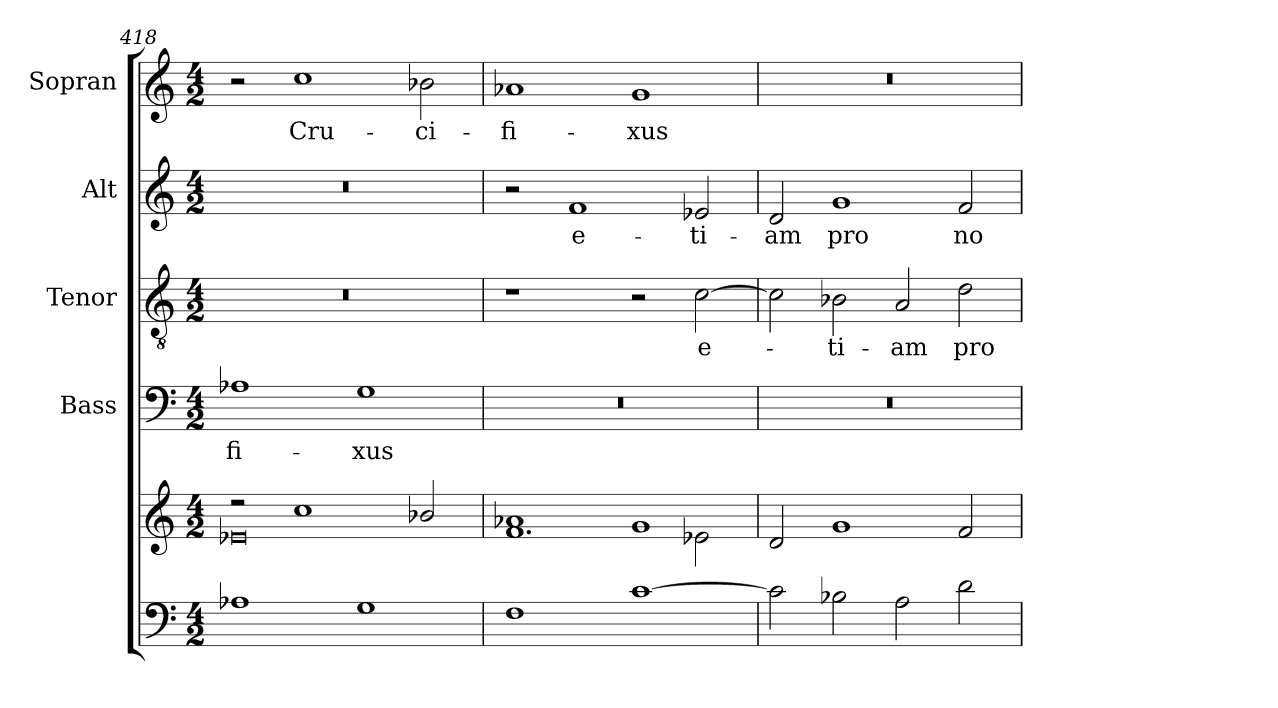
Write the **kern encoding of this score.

**kern	**kern	**kern	**text	**kern	**text	**kern	**text	**kern	**text
*part5	*part5	*part4	*part4	*part3	*part3	*part2	*part2	*part1	*part1
*staff6	*staff5	*staff4	*staff4	*staff3	*staff3	*staff2	*staff2	*staff1	*staff1
*	*	*I"Bass	*	*I"Tenor	*	*I"Alt	*	*I"Sopran	*
*	*	*I'B.	*	*I'T.	*	*I'A.	*	*I'S.	*
!!LO:PB:g=z
*clefF4	*clefG2	*clefF4	*	*clefGv2	*	*clefG2	*	*clefG2	*
*k[]	*k[]	*k[]	*	*k[]	*	*k[]	*	*k[]	*
*C:	*C:	*C:	*	*C:	*	*C:	*	*C:	*
*M4/2	*M4/2	*M4/2	*	*M4/2	*	*M4/2	*	*M4/2	*
=418	=418	=418	=418	=418	=418	=418	=418	=418	=418
*	*^	*	*	*	*	*	*	*	*
!	!	!	!	!LO:LY:b	!	!	!	!	!	!
1A-X	2r	0e-X	1A-X	-fi-	0r	.	0r	.	2r	.
!	!	!	!	!	!	!	!	!	!	!LO:LY:b
.	1cc	.	.	.	.	.	.	.	1cc	Cru-
!	!	!	!	!LO:LY:b	!	!	!	!	!	!
1G	.	.	1G	-xus	.	.	.	.	.	.
!	!	!	!	!	!	!	!	!	!	!LO:LY:b
.	2b-X/	.	.	.	.	.	.	.	2b-X\	-ci-
=419	=419	=419	=419	=419	=419	=419	=419	=419	=419	=419
!	!	!	!	!	!	!	!	!	!	!LO:LY:b
1F	1a-X	1.f	0r	.	1r	.	2r	.	1a-X	-fi-
!	!	!	!	!	!	!	!	!LO:LY:b	!	!
.	.	.	.	.	.	.	1f	e-	.	.
!	!	!	!	!	!	!	!	!	!	!LO:LY:b
[1c	1g	.	.	.	2r	.	.	.	1g	-xus
!	!	!	!	!	!	!LO:LY:b	!	!LO:LY:b	!	!
.	.	2e-X\	.	.	[2c\	e-	2e-X/	-ti-	.	.
=420	=420	=420	=420	=420	=420	=420	=420	=420	=420	=420
!	!	!	!	!	!	!	!	!LO:LY:b	!	!
*	*v	*v	*	*	*	*	*	*	*	*
2c\]	2d/	0r	.	2c\]	.	2d/	-am	0r	.
!	!	!	!	!	!LO:LY:b	!	!LO:LY:b	!	!
2B-X\	1g	.	.	2B-X\	-ti-	1g	pro	.	.
!	!	!	!	!	!LO:LY:b	!	!	!	!
2A\	.	.	.	2A/	-am	.	.	.	.
!	!	!	!	!	!LO:LY:b	!	!LO:LY:b	!	!
2d\	2f/	.	.	2d\	pro	2f/	no-	.	.
=	=	=	=	=	=	=	=	=	=
*-	*-	*-	*-	*-	*-	*-	*-	*-	*-
